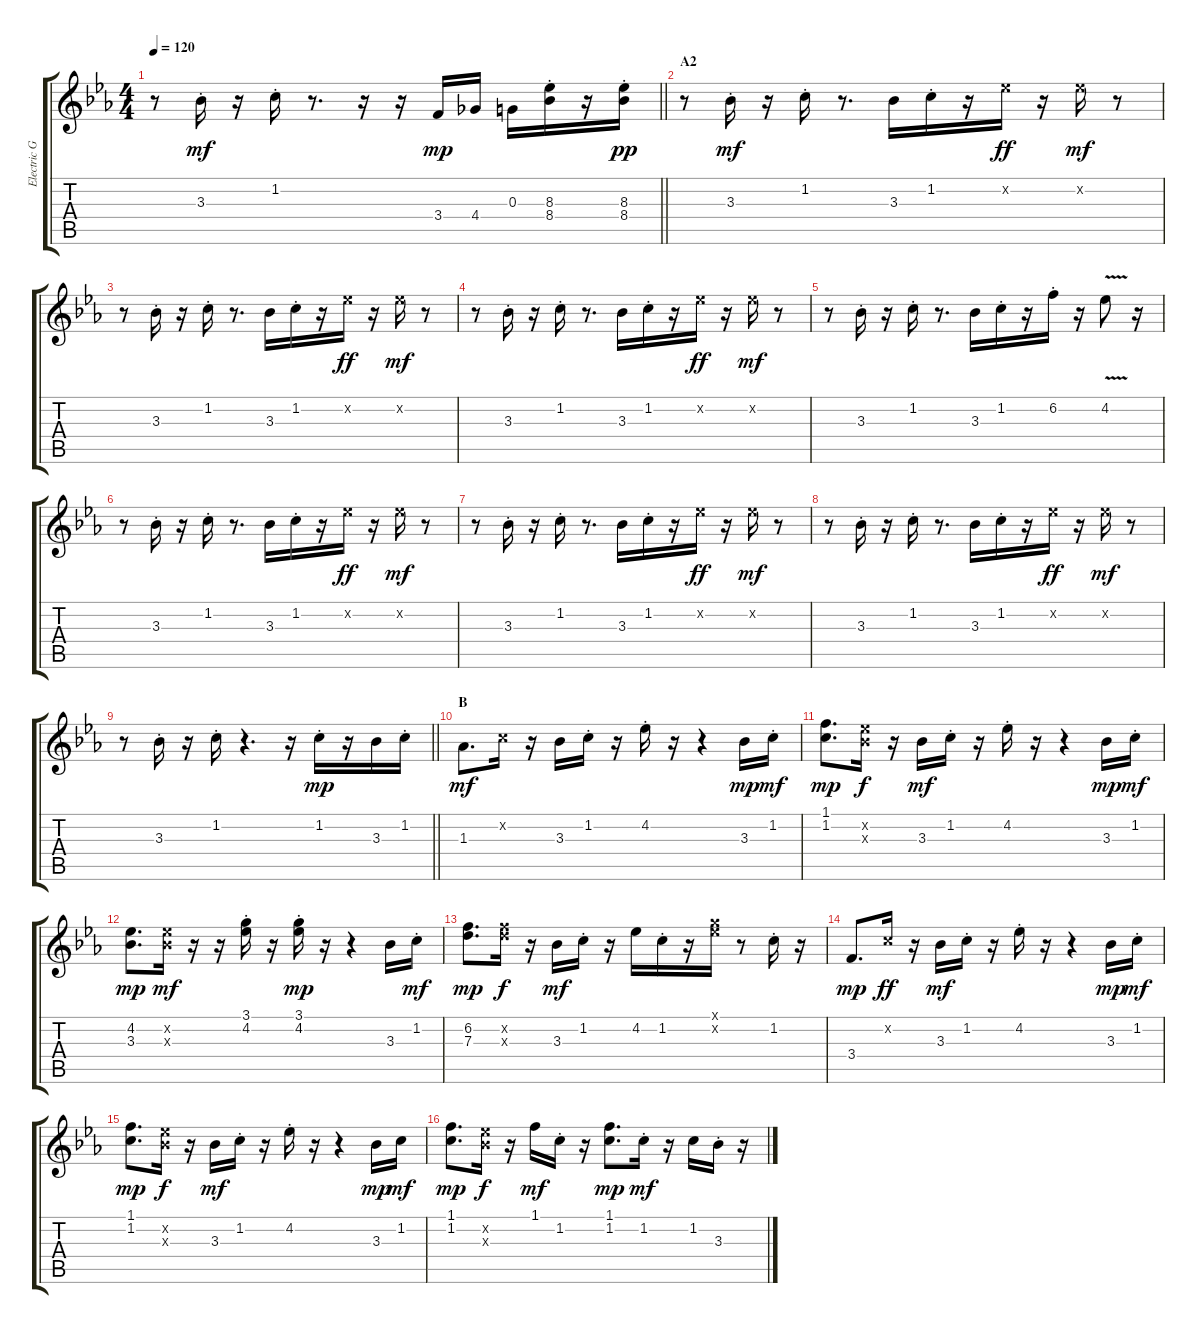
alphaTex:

\track ("Electric Guitar 3" "Electric G") {instrument electricguitarmuted}
\staff {score tabs}
\tuning (E4 B3 G3 D3 A2 E2) {hide}
\ts (4 4)
\tempo 120
\clef g2
\barLineRight lightlight
\ks eb
r.8{dy mf} 3.3{st}.16 r.16 1.2{st}.16 r.8{d} r.16 r.16 3.4.16{dy mp} 4.4.16 0.3.16 (8.3{st} 8.4{st}).16 r.16 (8.3{st} 8.4{st}).16{dy pp} |
\section ("" "A2")
r.8 3.3{st}.16{dy mf} r.16 1.2{st}.16 r.8{d} 3.3.16 1.2{st}.16 r.16 4.2{x}.16{dy ff} r.16 4.2{x}.16{dy mf} r.8 |
r.8 3.3{st}.16 r.16 1.2{st}.16 r.8{d} 3.3.16 1.2{st}.16 r.16 4.2{x}.16{dy ff} r.16 4.2{x}.16{dy mf} r.8 |
r.8 3.3{st}.16 r.16 1.2{st}.16 r.8{d} 3.3.16 1.2{st}.16 r.16 4.2{x}.16{dy ff} r.16 4.2{x}.16{dy mf} r.8 |
r.8 3.3{st}.16 r.16 1.2{st}.16 r.8{d} 3.3.16 1.2{st}.16 r.16 6.2{st}.16 r.16 4.2{v}.8 r.16 |
r.8 3.3{st}.16 r.16 1.2{st}.16 r.8{d} 3.3.16 1.2{st}.16 r.16 4.2{x}.16{dy ff} r.16 4.2{x}.16{dy mf} r.8 |
r.8 3.3{st}.16 r.16 1.2{st}.16 r.8{d} 3.3.16 1.2{st}.16 r.16 4.2{x}.16{dy ff} r.16 4.2{x}.16{dy mf} r.8 |
r.8 3.3{st}.16 r.16 1.2{st}.16 r.8{d} 3.3.16 1.2{st}.16 r.16 4.2{x}.16{dy ff} r.16 4.2{x}.16{dy mf} r.8 |
\barLineRight lightlight
r.8 3.3{st}.16 r.16 1.2{st}.16 r.4{d} r.16 1.2{st}.16{dy mp} r.16 3.3.16 1.2{st}.16 |
\section ("" "B")
1.3.8{d dy mf} 1.2{x}.16 r.16 3.3.16 1.2{st}.16 r.16 4.2{st}.16 r.16 r.4 3.3.16{dy mp} 1.2{st}.16{dy mf} |
(1.1 1.2).8{d dy mp} (4.2{x} 3.3{x}).16{dy f} r.16 3.3.16{dy mf} 1.2{st}.16 r.16 4.2{st}.16 r.16 r.4 3.3.16{dy mp} 1.2{st}.16{dy mf} |
(4.2 3.3).8{d dy mp} (4.2{x} 3.3{x}).16{dy mf} r.16 r.16 (3.1{st} 4.2{st}).16 r.16 (3.1{st} 4.2{st}).16{dy mp} r.16 r.4 3.3.16 1.2{st}.16{dy mf} |
(6.2 7.3).8{d dy mp} (6.2{x} 7.3{x}).16{dy f} r.16 3.3.16{dy mf} 1.2{st}.16 r.16 4.2.16 1.2{st}.16 r.16 (3.1{x} 4.2{x}).16 r.8 1.2{st}.16 r.16 |
3.4.8{d dy mp} 1.2{x}.16{dy ff} r.16 3.3.16{dy mf} 1.2{st}.16 r.16 4.2{st}.16 r.16 r.4 3.3.16{dy mp} 1.2{st}.16{dy mf} |
(1.1 1.2).8{d dy mp} (4.2{x} 3.3{x}).16{dy f} r.16 3.3.16{dy mf} 1.2{st}.16 r.16 4.2{st}.16 r.16 r.4 3.3.16{dy mp} 1.2.16{dy mf} |
(1.1 1.2).8{d dy mp} (4.2{x} 3.3{x}).16{dy f} r.16 1.1.16{dy mf} 1.2{st}.16 r.16 (1.1 1.2).8{d dy mp} 1.2{st}.16{dy mf} r.16 1.2.16 3.3{st}.16 r.16
